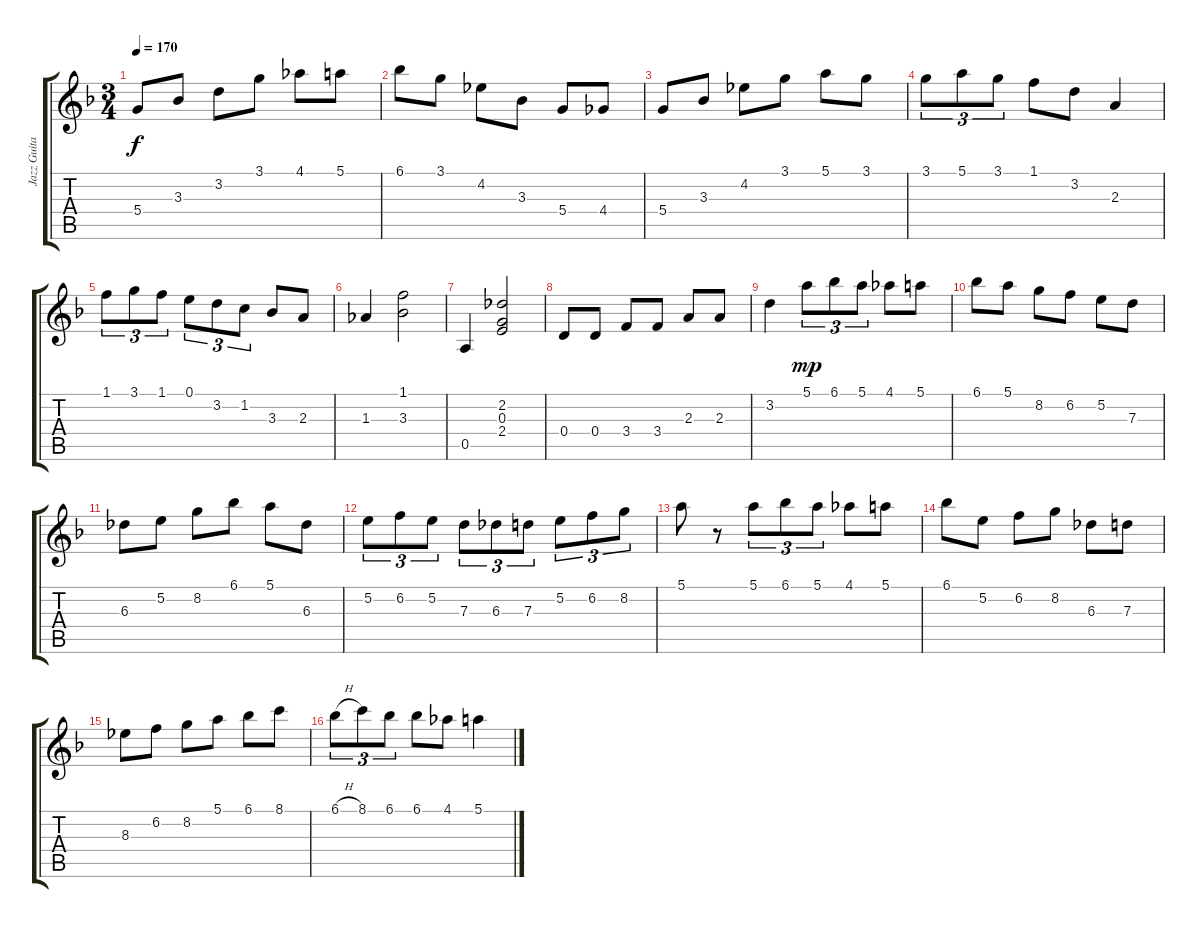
\track ("Jazz Guitar" "Jazz Guita") {instrument electricguitarjazz}
\staff {score tabs}
\tuning (E4 B3 G3 D3 A2 E2) {hide}
\ts (3 4)
\tempo 170
\clef g2
\ks f
5.4.8{dy f} 3.3.8 3.2.8 3.1.8 4.1.8 5.1.8 |
6.1.8 3.1.8 4.2.8 3.3.8 5.4.8 4.4.8 |
5.4.8 3.3.8 4.2.8 3.1.8 5.1.8 3.1.8 |
3.1.8{tu (3 2)} 5.1.8{tu (3 2)} 3.1.8{tu (3 2)} 1.1.8 3.2.8 2.3.4 |
1.1.8{tu (3 2)} 3.1.8{tu (3 2)} 1.1.8{tu (3 2)} 0.1.8{tu (3 2)} 3.2.8{tu (3 2)} 1.2.8{tu (3 2)} 3.3.8 2.3.8 |
1.3.4 (1.1 3.3).2 |
0.5.4 (2.2 0.3 2.4).2 |
0.4.8 0.4.8 3.4.8 3.4.8 2.3.8 2.3.8 |
3.2.4 5.1.8{tu (3 2) dy mp} 6.1.8{tu (3 2)} 5.1.8{tu (3 2)} 4.1.8 5.1.8 |
6.1.8 5.1.8 8.2.8 6.2.8 5.2.8 7.3.8 |
6.3.8 5.2.8 8.2.8 6.1.8 5.1.8 6.3.8 |
5.2.8{tu (3 2)} 6.2.8{tu (3 2)} 5.2.8{tu (3 2)} 7.3.8{tu (3 2)} 6.3.8{tu (3 2)} 7.3.8{tu (3 2)} 5.2.8{tu (3 2)} 6.2.8{tu (3 2)} 8.2.8{tu (3 2)} |
5.1.8 r.8 5.1.8{tu (3 2)} 6.1.8{tu (3 2)} 5.1.8{tu (3 2)} 4.1.8 5.1.8 |
6.1.8 5.2.8 6.2.8 8.2.8 6.3.8 7.3.8 |
8.3.8 6.2.8 8.2.8 5.1.8 6.1.8 8.1.8 |
6.1{h}.8{tu (3 2)} 8.1.8{tu (3 2)} 6.1.8{tu (3 2)} 6.1.8 4.1.8 5.1.4
